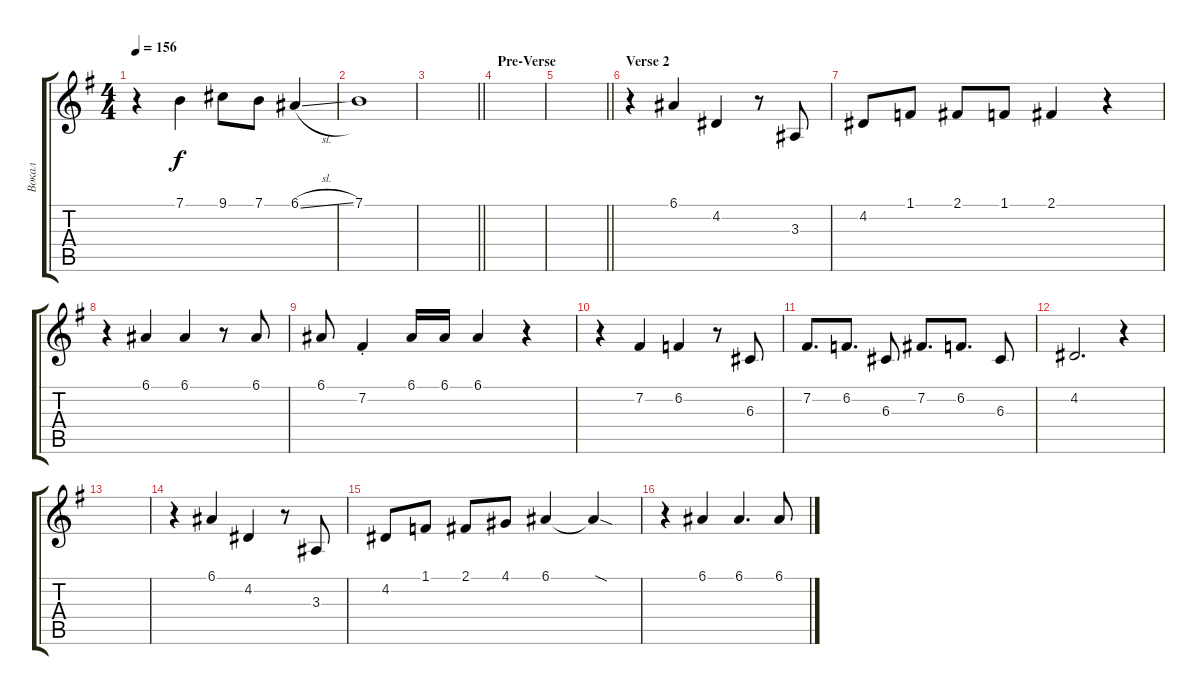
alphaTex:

\track ("Вокал" "Вокал") {instrument trumpet}
\staff {score tabs}
\tuning (E4 B3 G3 D3 A2 E2) {hide}
\ts (4 4)
\tempo 156
\clef g2
\ks eminor
r.4{dy mf} 7.1.4{dy f} 9.1.8 7.1.8 6.1{sl}.4 |
7.1.1 |
\barLineRight lightlight
|
\section ("" "Pre-Verse")
|
\barLineRight lightlight
|
\section ("" "Verse 2")
r.4 6.1.4 4.2.4 r.8 3.3.8 |
4.2.8 1.1.8 2.1.8 1.1.8 2.1.4 r.4 |
r.4 6.1.4 6.1.4 r.8 6.1.8 |
6.1.8 7.2{st}.4 6.1.16 6.1.16 6.1.4 r.4 |
r.4 7.2.4 6.2.4 r.8 6.3.8 |
7.2.8{d} 6.2.8{d} 6.3.8 7.2.8{d} 6.2.8{d} 6.3.8 |
4.2.2{d} r.4 |
|
r.4 6.1.4 4.2.4 r.8 3.3.8 |
4.2.8 1.1.8 2.1.8 4.1.8 6.1.4 6.1{sod t}.4 |
r.4 6.1.4 6.1.4{d} 6.1.8
